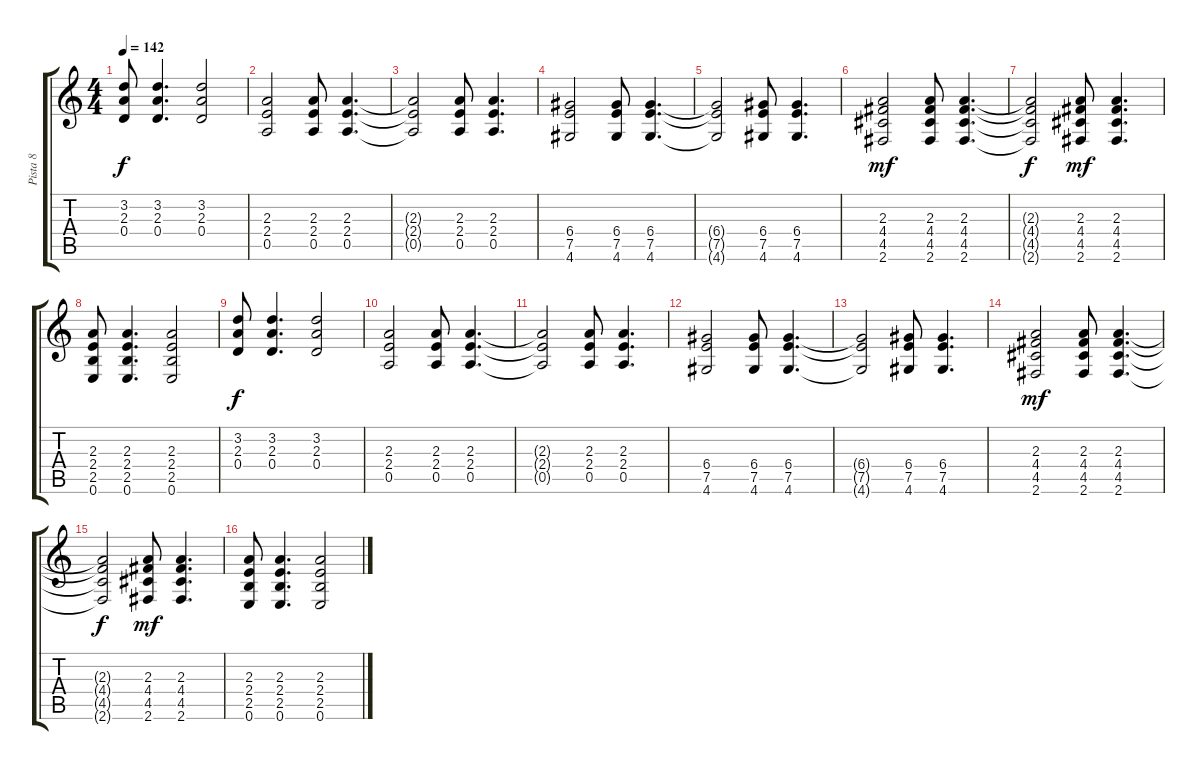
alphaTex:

\track ("Pista 8" "Pista 8") {instrument overdrivenguitar}
\staff {score tabs}
\tuning (E4 B3 G3 D3 A2 E2) {hide}
\ts (4 4)
\tempo 142
\clef g2
\ks c
(3.2 2.3 0.4).8{dy f} (3.2 2.3 0.4).4{d} (3.2 2.3 0.4).2 |
(2.3 2.4 0.5).2 (2.3 2.4 0.5).8 (2.3 2.4 0.5).4{d} |
(2.3{t} 2.4{t} 0.5{t}).2 (2.3 2.4 0.5).8 (2.3 2.4 0.5).4{d} |
(6.4 7.5 4.6).2 (6.4 7.5 4.6).8 (6.4 7.5 4.6).4{d} |
(6.4{t} 7.5{t} 4.6{t}).2 (6.4 7.5 4.6).8 (6.4 7.5 4.6).4{d} |
(2.3 4.4 4.5 2.6).2{dy mf} (2.3 4.4 4.5 2.6).8 (2.3 4.4 4.5 2.6).4{d} |
(2.3{t} 4.4{t} 4.5{t} 2.6{t}).2{dy f} (2.3 4.4 4.5 2.6).8{dy mf} (2.3 4.4 4.5 2.6).4{d} |
(2.3 2.4 2.5 0.6).8 (2.3 2.4 2.5 0.6).4{d} (2.3 2.4 2.5 0.6).2 |
(3.2 2.3 0.4).8{dy f} (3.2 2.3 0.4).4{d} (3.2 2.3 0.4).2 |
(2.3 2.4 0.5).2 (2.3 2.4 0.5).8 (2.3 2.4 0.5).4{d} |
(2.3{t} 2.4{t} 0.5{t}).2 (2.3 2.4 0.5).8 (2.3 2.4 0.5).4{d} |
(6.4 7.5 4.6).2 (6.4 7.5 4.6).8 (6.4 7.5 4.6).4{d} |
(6.4{t} 7.5{t} 4.6{t}).2 (6.4 7.5 4.6).8 (6.4 7.5 4.6).4{d} |
(2.3 4.4 4.5 2.6).2{dy mf} (2.3 4.4 4.5 2.6).8 (2.3 4.4 4.5 2.6).4{d} |
(2.3{t} 4.4{t} 4.5{t} 2.6{t}).2{dy f} (2.3 4.4 4.5 2.6).8{dy mf} (2.3 4.4 4.5 2.6).4{d} |
(2.3 2.4 2.5 0.6).8 (2.3 2.4 2.5 0.6).4{d} (2.3 2.4 2.5 0.6).2
